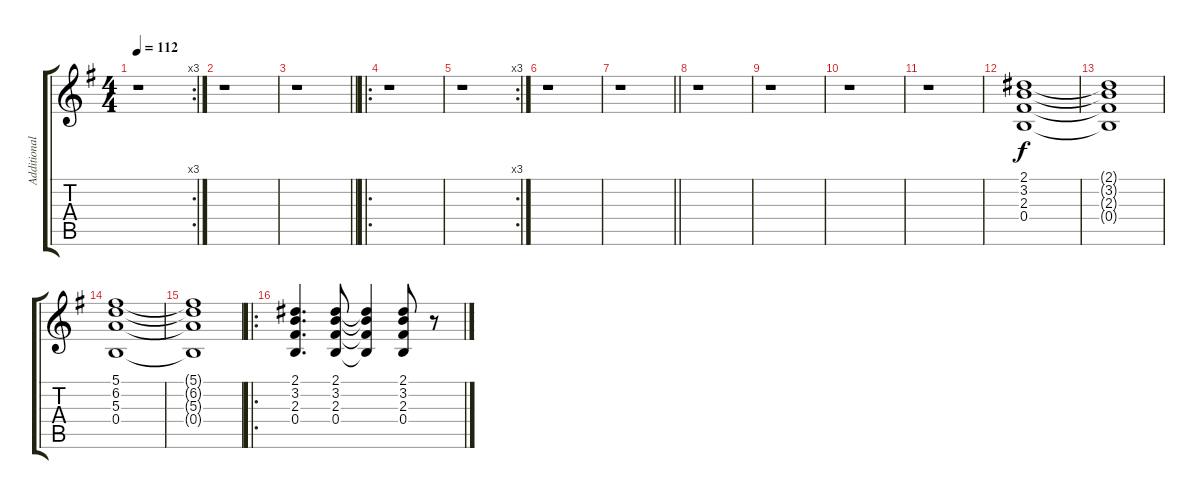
\track ("Additional Guitar 2" "Additional") {instrument overdrivenguitar}
\staff {score tabs}
\tuning (Db4 Ab3 E3 B2 Gb2 Db2) {hide}
\rc 3
\ts (4 4)
\tempo 112
\clef g2
\ks g
r.1{dy f} |
r.1 |
\barLineRight lightlight
r.1 |
\ro
r.1 |
\rc 3
r.1 |
r.1 |
\barLineRight lightlight
r.1 |
r.1 |
r.1 |
r.1 |
r.1 |
(2.1 3.2 2.3 0.4).1 |
(2.1{t} 3.2{t} 2.3{t} 0.4{t}).1 |
(5.1 6.2 5.3 0.4).1 |
(5.1{t} 6.2{t} 5.3{t} 0.4{t}).1 |
\ro
(2.1 3.2 2.3 0.4).4{d} (2.1 3.2 2.3 0.4).8 (2.1{t} 3.2{t} 2.3{t} 0.4{t}).4 (2.1 3.2 2.3 0.4).8 r.8
